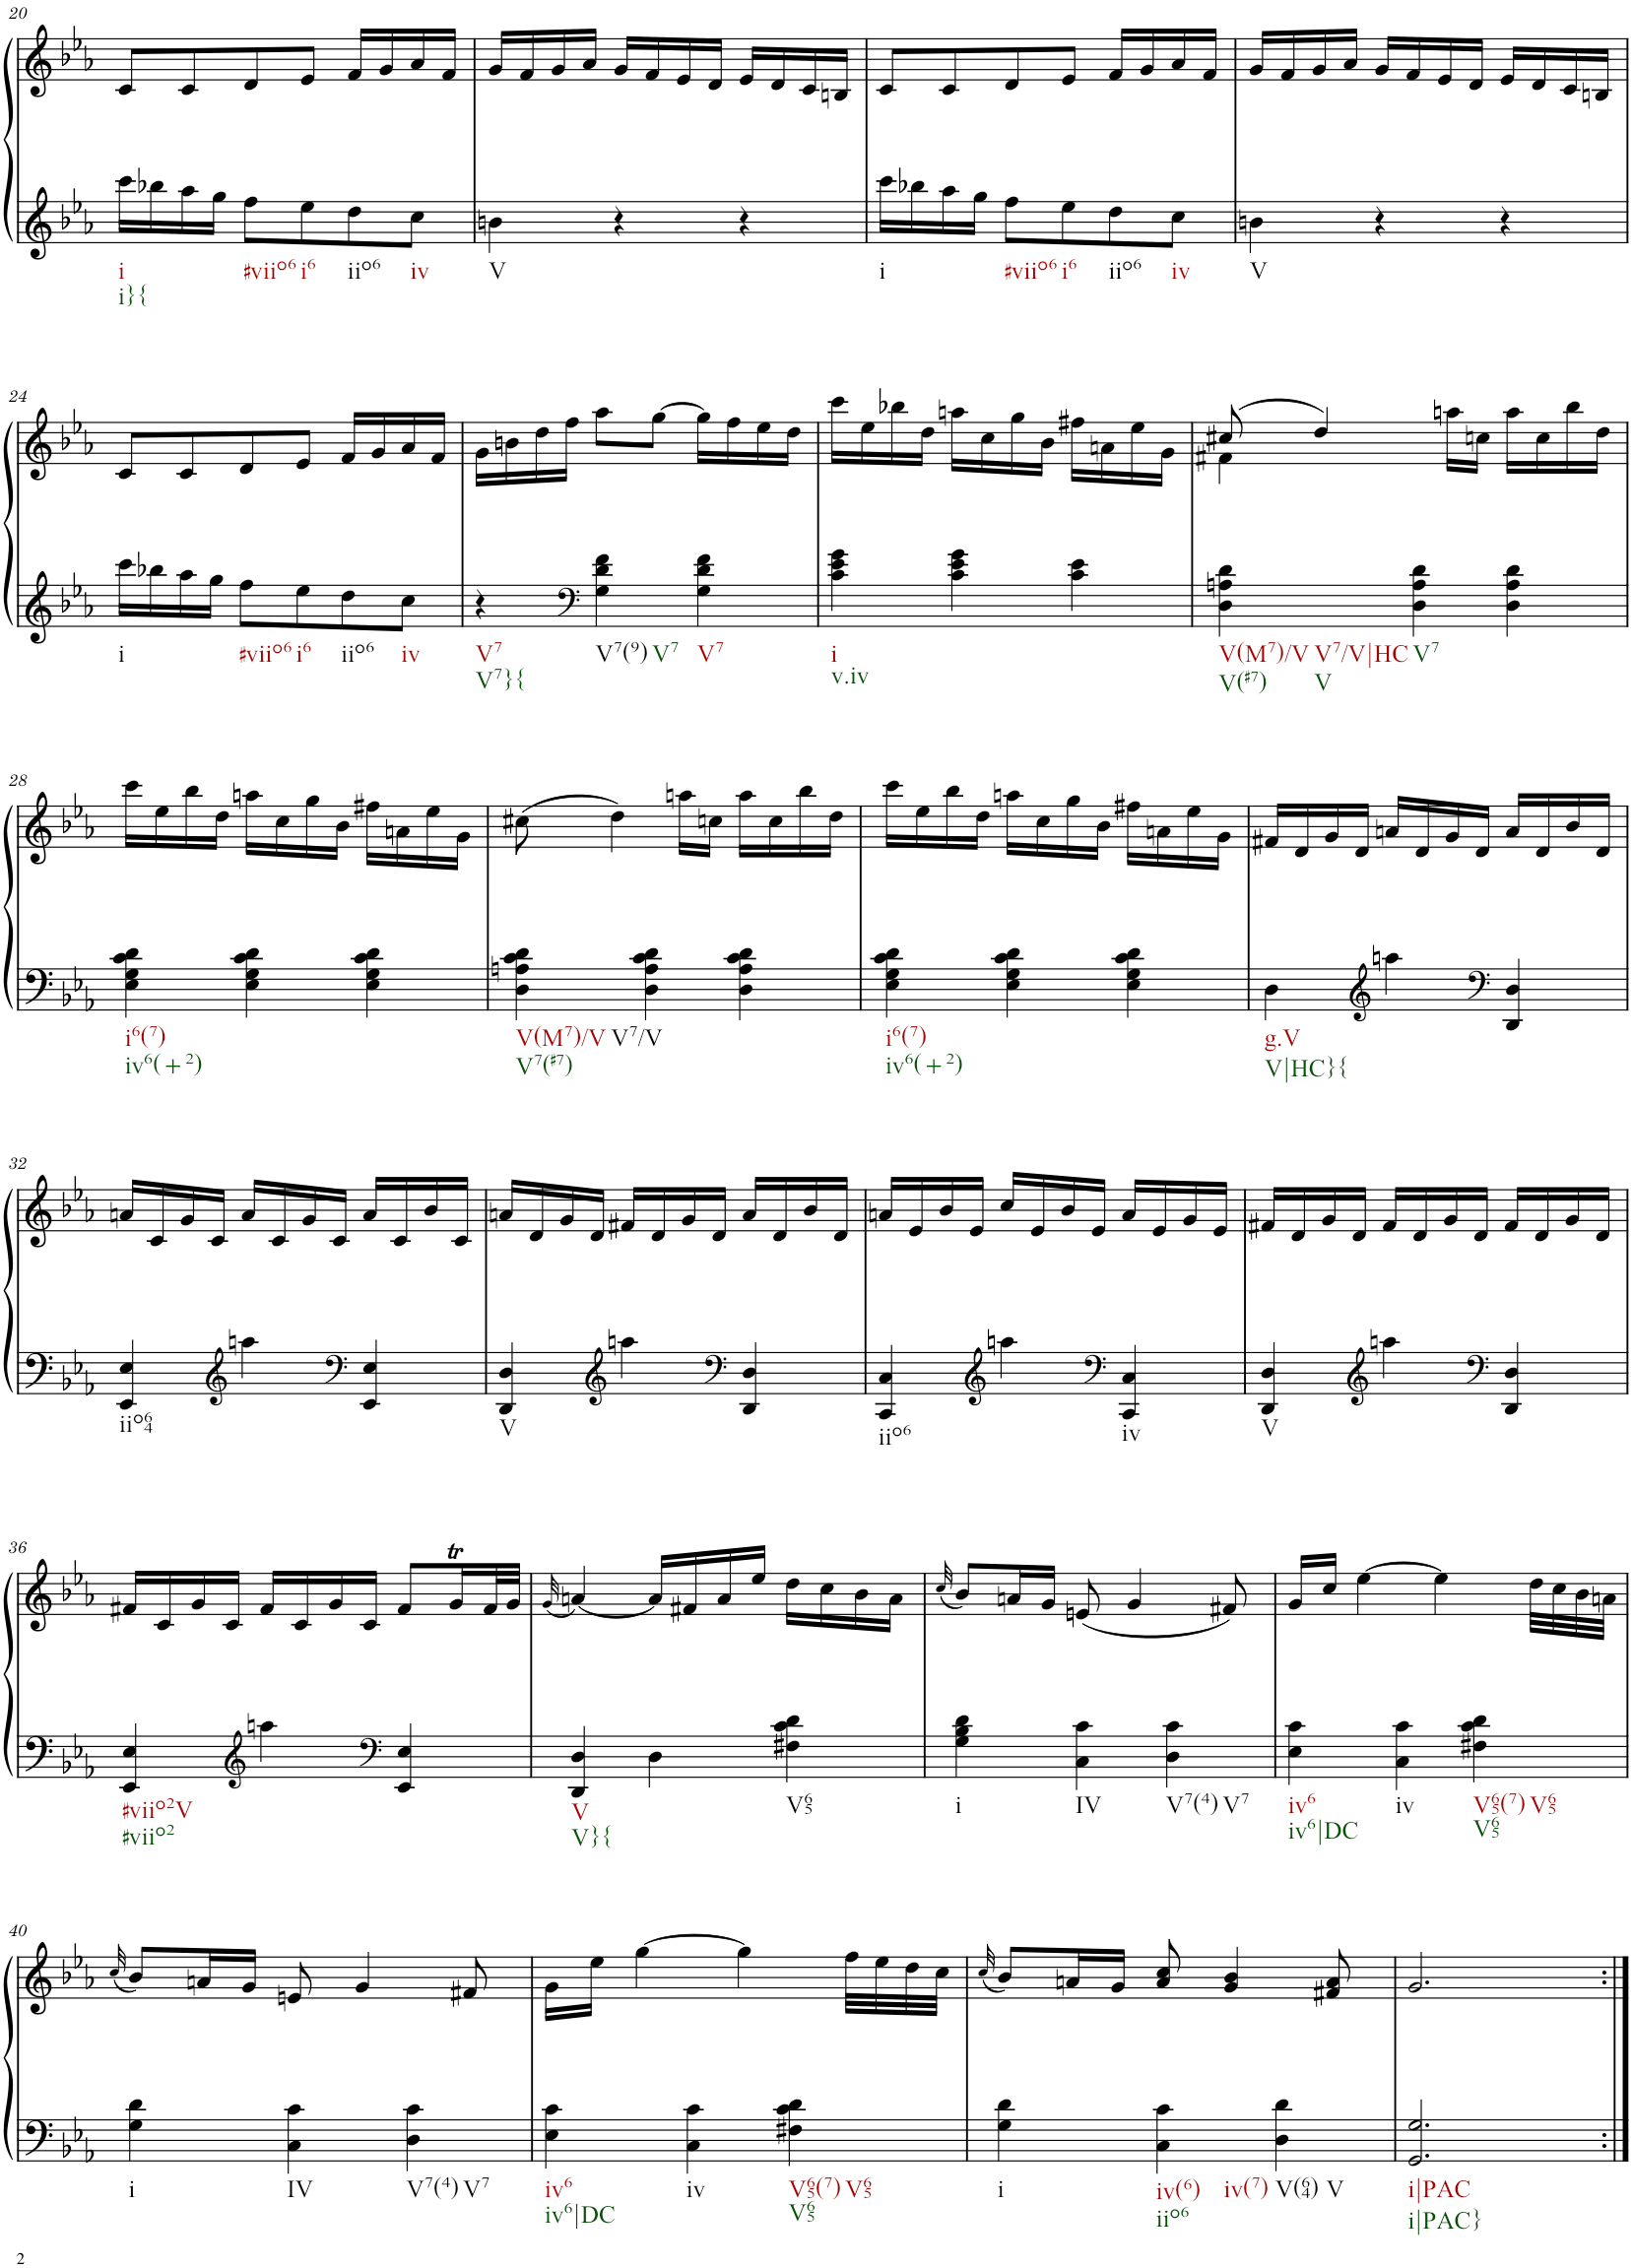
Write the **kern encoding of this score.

**kern	**kern
*part1	*part1
*staff2	*staff1
*I"Piano	*
*I'Pno.	*
!!LO:PB:g=z
*clefG2	*clefG2
*k[b-e-a-]	*k[b-e-a-]
*M3/4	*M3/4
=20	=20
!LO:TX:b:t=i	!
!LO:TX:b:t=i}{	!
16ccc\LL	8c/L
16bb-X\	.
16aa-\	8c/
16gg\JJ	.
!LO:TX:b:t=#viio6	!
8ff\L	8d/
!LO:TX:b:t=i6	!
8ee-\	8e-/J
!LO:TX:b:t=iio6	!
8dd\	16f/LL
.	16g/
!LO:TX:b:t=iv	!
8cc\J	16a-/
.	16f/JJ
=21	=21
!LO:TX:b:t=V	!
4bn\	16g/LL
.	16f/
.	16g/
.	16a-/JJ
4r	16g/LL
.	16f/
.	16e-/
.	16d/JJ
4r	16e-/LL
.	16d/
.	16c/
.	16Bn/JJ
=22	=22
!LO:TX:b:t=i	!
16ccc\LL	8c/L
16bb-X\	.
16aa-\	8c/
16gg\JJ	.
!LO:TX:b:t=#viio6	!
8ff\L	8d/
!LO:TX:b:t=i6	!
8ee-\	8e-/J
!LO:TX:b:t=iio6	!
8dd\	16f/LL
.	16g/
!LO:TX:b:t=iv	!
8cc\J	16a-/
.	16f/JJ
=23	=23
!LO:TX:b:t=V	!
4bn\	16g/LL
.	16f/
.	16g/
.	16a-/JJ
4r	16g/LL
.	16f/
.	16e-/
.	16d/JJ
4r	16e-/LL
.	16d/
.	16c/
.	16Bn/JJ
!!LO:LB:g=z
=24	=24
!LO:TX:b:t=i	!
16ccc\LL	8c/L
16bb-X\	.
16aa-\	8c/
16gg\JJ	.
!LO:TX:b:t=#viio6	!
8ff\L	8d/
!LO:TX:b:t=i6	!
8ee-\	8e-/J
!LO:TX:b:t=iio6	!
8dd\	16f/LL
.	16g/
!LO:TX:b:t=iv	!
8cc\J	16a-/
.	16f/JJ
=25	=25
!LO:TX:b:t=V7	!
!LO:TX:b:t=V7}{	!
4r	16g\LL
.	16bn\
.	16dd\
.	16ff\JJ
*clefF4	*
!LO:TX:b:t=V7(9)	!
!LO:TX:b:t=V7	!
4G\ 4d\ 4f\	8aa-\L
.	[8gg\J
!LO:TX:b:t=V7	!
4G\ 4d\ 4f\	16gg\LL]
.	16ff\
.	16ee-\
.	16dd\JJ
=26	=26
!LO:TX:b:t=i	!
!LO:TX:b:t=v.iv	!
4c\ 4e-\ 4g\	16ccc\LL
.	16ee-\
.	16bb-X\
.	16dd\JJ
4c\ 4e-\ 4g\	16aan\LL
.	16cc\
.	16gg\
.	16b-\JJ
4c\ 4e-\	16ff#X\LL
.	16an\
.	16ee-\
.	16g\JJ
=27	=27
*	*^
!LO:TX:b:t=V(M7)/V	!	!
!LO:TX:b:t=V(#7)	!	!
!LO:TX:b:t=V7/V|HC	!	!
!LO:TX:b:t=V	!	!
4D\ 4An\ 4d\	(8cc#X/	4f#X\
.	4dd/)	.
!LO:TX:b:t=V7	!	!
4D\ 4A\ 4d\	.	2ryy
.	16aan\LL	.
.	16ccn\JJ	.
4D\ 4A\ 4d\	16aa\LL	.
.	16cc\	.
.	16bb-\	.
.	16dd\JJ	.
*	*v	*v
!!LO:LB:g=z
=28	=28
!LO:TX:b:t=i6(7)	!
!LO:TX:b:t=iv6(+2)	!
4E-\ 4G\ 4c\ 4d\	16ccc\LL
.	16ee-\
.	16bb-\
.	16dd\JJ
4E-\ 4G\ 4c\ 4d\	16aan\LL
.	16cc\
.	16gg\
.	16b-\JJ
4E-\ 4G\ 4c\ 4d\	16ff#X\LL
.	16an\
.	16ee-\
.	16g\JJ
=29	=29
!LO:TX:b:t=V(M7)/V	!
!LO:TX:b:t=V7(#7)	!
!LO:TX:b:t=V7/V	!
4D\ 4An\ 4c\ 4d\	(8cc#X\
.	4dd\)
4D\ 4A\ 4c\ 4d\	.
.	16aan\LL
.	16ccn\JJ
4D\ 4A\ 4c\ 4d\	16aa\LL
.	16cc\
.	16bb-\
.	16dd\JJ
=30	=30
!LO:TX:b:t=i6(7)	!
!LO:TX:b:t=iv6(+2)	!
4E-\ 4G\ 4c\ 4d\	16ccc\LL
.	16ee-\
.	16bb-\
.	16dd\JJ
4E-\ 4G\ 4c\ 4d\	16aan\LL
.	16cc\
.	16gg\
.	16b-\JJ
4E-\ 4G\ 4c\ 4d\	16ff#X\LL
.	16an\
.	16ee-\
.	16g\JJ
=31	=31
!LO:TX:b:t=g.V	!
!LO:TX:b:t=V|HC}{	!
4D\	16f#X/LL
.	16d/
.	16g/
.	16d/JJ
*clefG2	*
4aan\	16an/LL
.	16d/
.	16g/
.	16d/JJ
*clefF4	*
4DD/ 4D/	16a/LL
.	16d/
.	16b-/
.	16d/JJ
!!LO:LB:g=z
=32	=32
!LO:TX:b:t=iio64	!
4EE-/ 4E-/	16an/LL
.	16c/
.	16g/
.	16c/JJ
*clefG2	*
4aan\	16a/LL
.	16c/
.	16g/
.	16c/JJ
*clefF4	*
4EE-/ 4E-/	16a/LL
.	16c/
.	16b-/
.	16c/JJ
=33	=33
!LO:TX:b:t=V	!
4DD/ 4D/	16an/LL
.	16d/
.	16g/
.	16d/JJ
*clefG2	*
4aan\	16f#X/LL
.	16d/
.	16g/
.	16d/JJ
*clefF4	*
4DD/ 4D/	16a/LL
.	16d/
.	16b-/
.	16d/JJ
=34	=34
!LO:TX:b:t=iio6	!
4CC/ 4C/	16an/LL
.	16e-/
.	16b-/
.	16e-/JJ
*clefG2	*
4aan\	16cc/LL
.	16e-/
.	16b-/
.	16e-/JJ
*clefF4	*
!LO:TX:b:t=iv	!
4CC/ 4C/	16a/LL
.	16e-/
.	16g/
.	16e-/JJ
=35	=35
!LO:TX:b:t=V	!
4DD/ 4D/	16f#X/LL
.	16d/
.	16g/
.	16d/JJ
*clefG2	*
4aan\	16f#/LL
.	16d/
.	16g/
.	16d/JJ
*clefF4	*
4DD/ 4D/	16f#/LL
.	16d/
.	16g/
.	16d/JJ
!!LO:LB:g=z
=36	=36
!LO:TX:b:t=#viio2V	!
!LO:TX:b:t=#viio2	!
4EE-/ 4E-/	16f#X/LL
.	16c/
.	16g/
.	16c/JJ
*clefG2	*
4aan\	16f#/LL
.	16c/
.	16g/
.	16c/JJ
*clefF4	*
4EE-/ 4E-/	8f#/L
.	16gt/L
.	32f#/L
.	32g/JJJ
=37	=37
.	(32qg/
!LO:TX:b:t=V	!
!LO:TX:b:t=V}{	!
4DD/ 4D/	[4an/)
4D\	16a/LL]
.	16f#X/
.	16a/
.	16ee-/JJ
!LO:TX:b:t=V65	!
4F#X\ 4c\ 4d\	16dd\LL
.	16cc\
.	16b-\
.	16a\JJ
=38	=38
.	(32qcc/
!LO:TX:b:t=i	!
4G\ 4B-\ 4d\	8b-/L)
.	16an/L
.	16g/JJ
!LO:TX:b:t=IV	!
4C\ 4c\	(8en/
.	4g/
!LO:TX:b:t=V7(4)	!
!LO:TX:b:t=V7	!
4D\ 4c\	.
.	8f#X/)
=39	=39
!LO:TX:b:t=iv6	!
!LO:TX:b:t=iv6|DC	!
4E-\ 4c\	16g/LL
.	16cc/JJ
.	[4ee-\
!LO:TX:b:t=iv	!
4C\ 4c\	.
.	4ee-\]
!LO:TX:b:t=V65(7)	!
!LO:TX:b:t=V65	!
!LO:TX:b:t=V65	!
4F#X\ 4c\ 4d\	.
.	32dd\LLL
.	32cc\
.	32b-\
.	32an\JJJ
!!LO:LB:g=z
=40	=40
.	(32qcc/
!LO:TX:b:t=i	!
4G\ 4d\	8b-/L)
.	16an/L
.	16g/JJ
!LO:TX:b:t=IV	!
4C\ 4c\	8en/
.	4g/
!LO:TX:b:t=V7(4)	!
!LO:TX:b:t=V7	!
4D\ 4c\	.
.	8f#X/
=41	=41
!LO:TX:b:t=iv6	!
!LO:TX:b:t=iv6|DC	!
4E-\ 4c\	16g\LL
.	16ee-\JJ
.	[4gg\
!LO:TX:b:t=iv	!
4C\ 4c\	.
.	4gg\]
!LO:TX:b:t=V65(7)	!
!LO:TX:b:t=V65	!
!LO:TX:b:t=V65	!
4F#X\ 4c\ 4d\	.
.	32ff\LLL
.	32ee-\
.	32dd\
.	32cc\JJJ
=42	=42
.	(32qcc/
!LO:TX:b:t=i	!
4G\ 4d\	8b-/L)
.	16an/L
.	16g/JJ
!LO:TX:b:t=iv(6)	!
!LO:TX:b:t=iio6	!
!LO:TX:b:t=iv(7)	!
4C\ 4c\	8a/ 8cc/
.	4g/ 4b-/
!LO:TX:b:t=V(64)	!
!LO:TX:b:t=V	!
4D\ 4d\	.
.	8f#X/ 8a/
=43	=43
!LO:TX:b:t=i|PAC	!
!LO:TX:b:t=i|PAC}	!
2.GG/ 2.G/	2.g/
=:|!	=:|!
*-	*-
